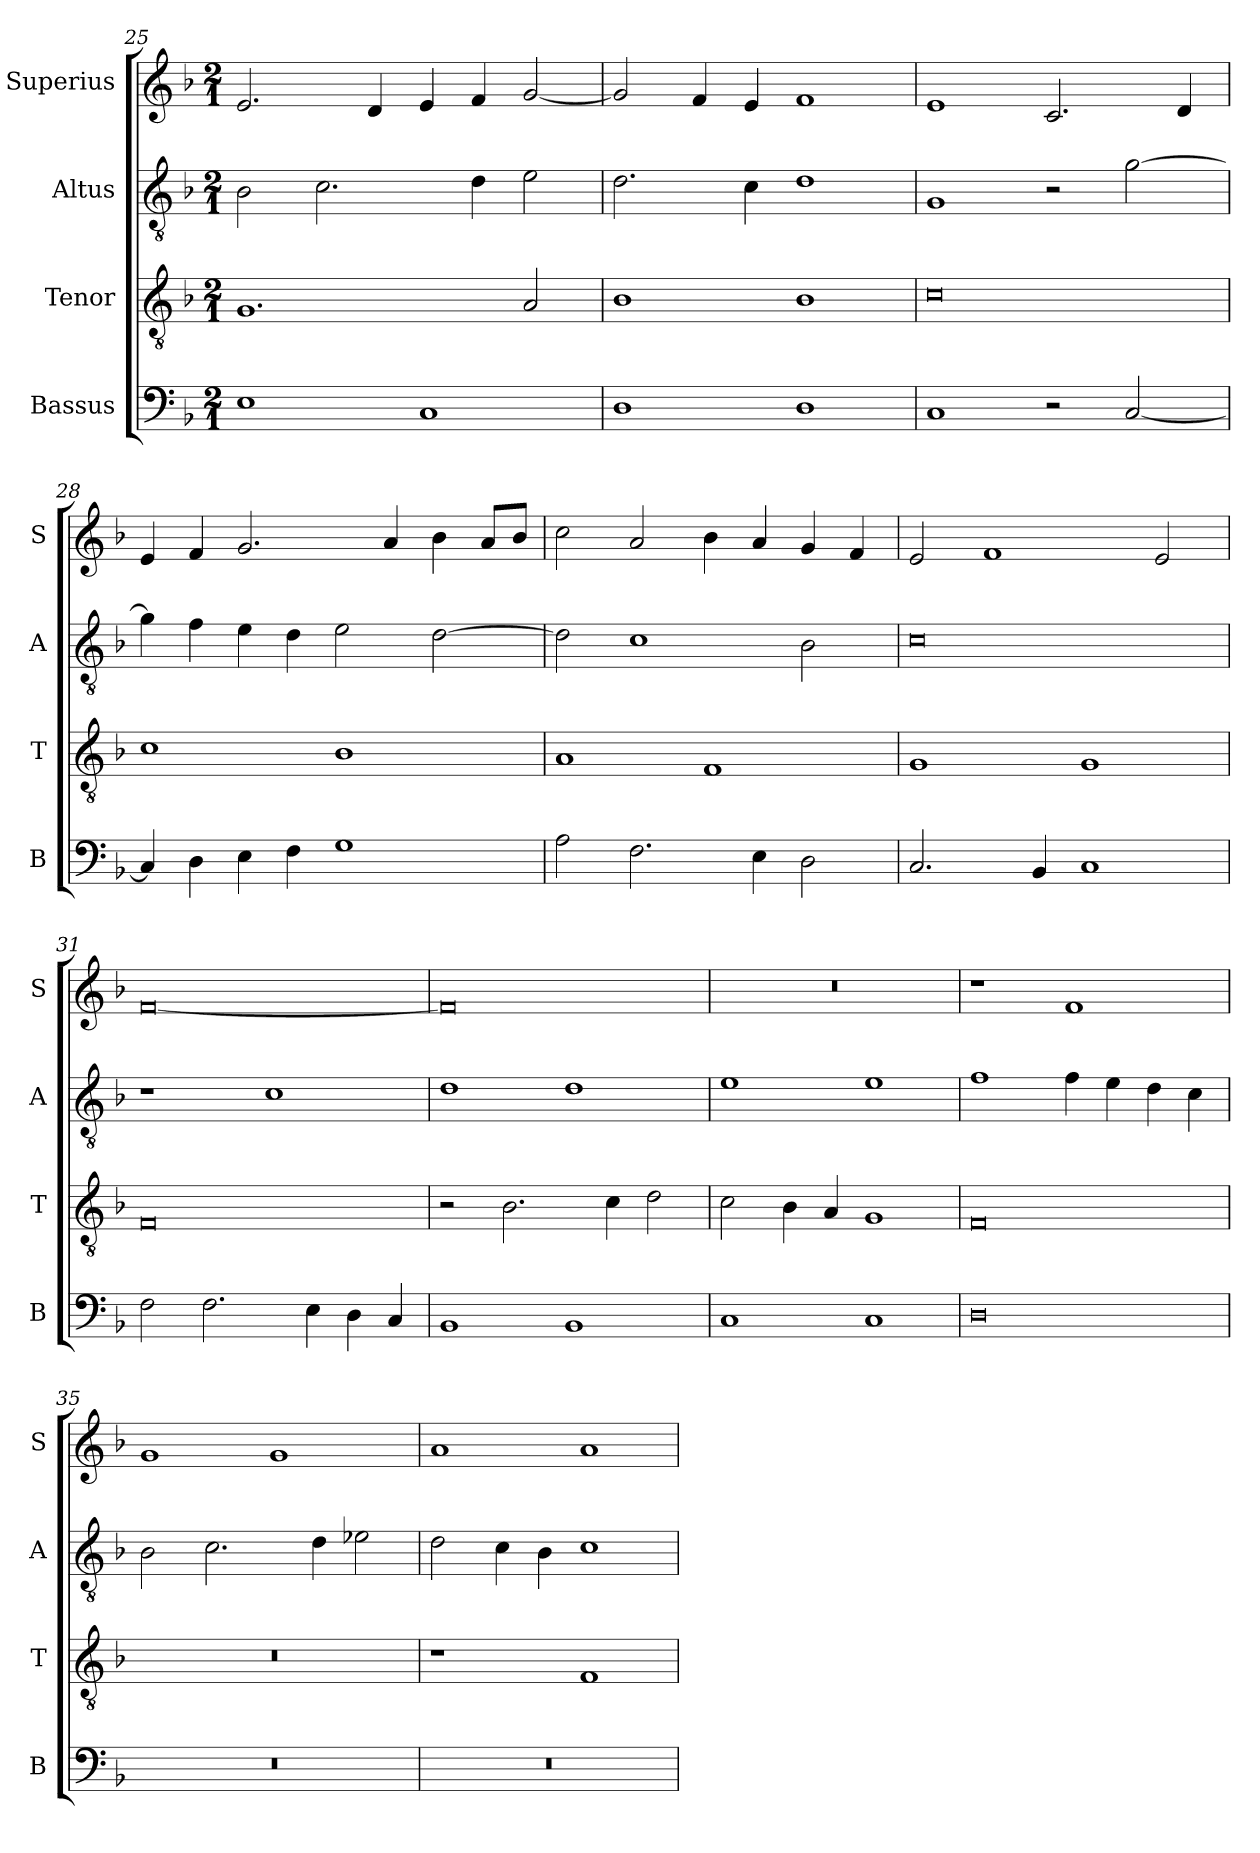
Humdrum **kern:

**kern	**kern	**kern	**kern
*part4	*part3	*part2	*part1
*staff4	*staff3	*staff2	*staff1
*I"Bassus	*I"Tenor	*I"Altus	*I"Superius
*I'B	*I'T	*I'A	*I'S
*clefF4	*clefGv2	*clefGv2	*clefG2
*k[b-]	*k[b-]	*k[b-]	*k[b-]
*M2/1	*M2/1	*M2/1	*M2/1
=25	=25	=25	=25
1E	1.G	2B-	2.e
.	.	2.c	.
.	.	.	4d
1C	.	.	4e
.	.	4d	4f
.	2A	2e	[2g
=26	=26	=26	=26
1D	1B-	2.d	2g]
.	.	.	4f
.	.	4c	4e
1D	1B-	1d	1f
=27	=27	=27	=27
1C	0c	1G	1e
2r	.	2r	2.c
[2C	.	[2g	.
.	.	.	4d
=28	=28	=28	=28
4C]	1c	4g]	4e
4D	.	4f	4f
4E	.	4e	2.g
4F	.	4d	.
1G	1B-	2e	.
.	.	.	4a
.	.	[2d	4b-
.	.	.	8aL
.	.	.	8b-J
=29	=29	=29	=29
2A	1A	2d]	2cc
2.F	.	1c	2a
.	1F	.	4b-
4E	.	.	4a
2D	.	2B-	4g
.	.	.	4f
=30	=30	=30	=30
2.C	1G	0c	2e
.	.	.	1f
4BB-	.	.	.
1C	1G	.	.
.	.	.	2e
=31	=31	=31	=31
2F	0F	1r	[0f
2.F	.	.	.
.	.	1c	.
4E	.	.	.
4D	.	.	.
4C	.	.	.
=32	=32	=32	=32
1BB-	2r	1d	0f]
.	2.B-	.	.
1BB-	.	1d	.
.	4c	.	.
.	2d	.	.
=33	=33	=33	=33
1C	2c	1e	0r
.	4B-	.	.
.	4A	.	.
1C	1G	1e	.
=34	=34	=34	=34
0D	0F	1f	1r
.	.	4f	1f
.	.	4e	.
.	.	4d	.
.	.	4c	.
=35	=35	=35	=35
0r	0r	2B-	1g
.	.	2.c	.
.	.	.	1g
.	.	4d	.
.	.	2e-X	.
=36	=36	=36	=36
0r	1r	2d	1a
.	.	4c	.
.	.	4B-	.
.	1F	1c	1a
=	=	=	=
*-	*-	*-	*-
